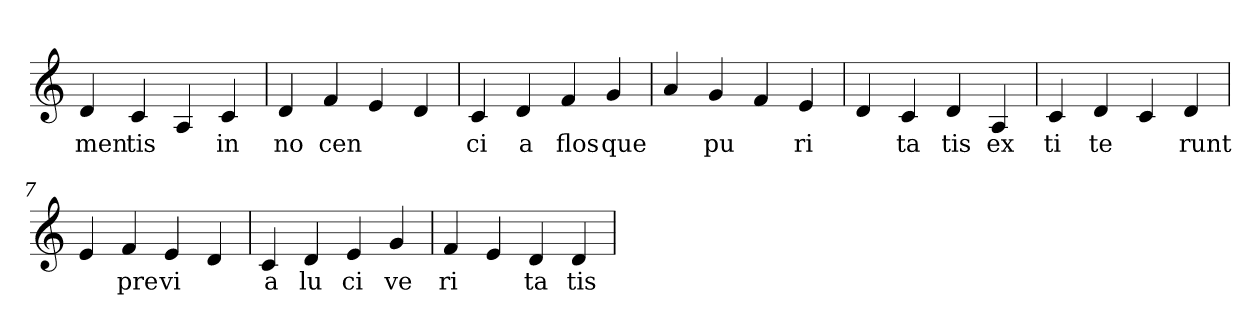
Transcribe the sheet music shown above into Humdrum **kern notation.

**kern	**text
*part1	*part1
*staff1	*staff1
*clefG2	*
=1	=1
4d	men
4c	tis
4A	.
4c	in
=2	=2
4d	no
4f	cen
4e	.
4d	.
=3	=3
4c	ci
4d	a
4f	flos
4g	que
=4	=4
4a	.
4g	pu
4f	.
4e	ri
=5	=5
4d	.
4c	ta
4d	tis
4A	ex
=6	=6
4c	ti
4d	te
4c	.
4d	runt
=7	=7
4e	.
4f	pre
4e	vi
4d	.
=8	=8
4c	a
4d	lu
4e	ci
4g	ve
=9	=9
4f	ri
4e	.
4d	ta
4d	tis
=	=
*-	*-
